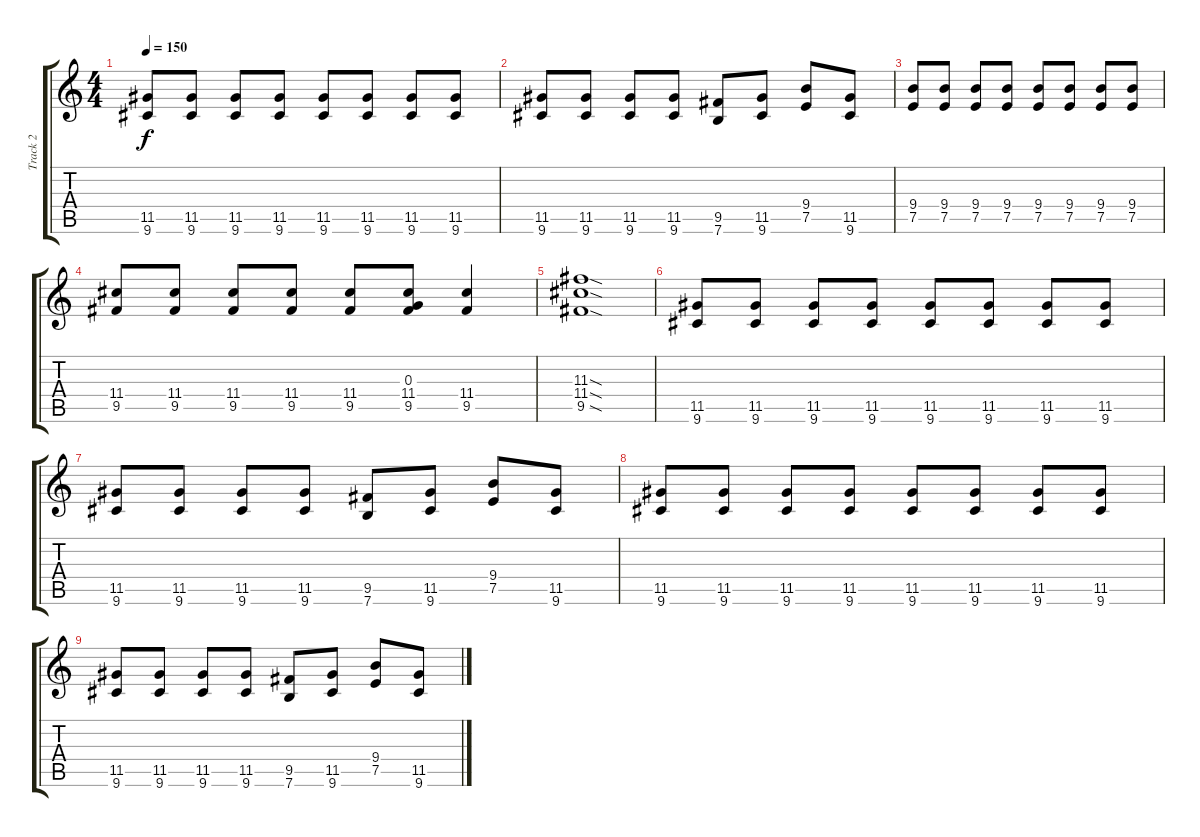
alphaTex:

\track ("Track 2" "Track 2") {instrument overdrivenguitar}
\staff {score tabs}
\tuning (E4 B3 G3 D3 A2 E2) {hide}
\ts (4 4)
\tempo 150
\clef g2
\ks c
(11.5 9.6).8{dy f} (11.5 9.6).8 (11.5 9.6).8 (11.5 9.6).8 (11.5 9.6).8 (11.5 9.6).8 (11.5 9.6).8 (11.5 9.6).8 |
(11.5 9.6).8 (11.5 9.6).8 (11.5 9.6).8 (11.5 9.6).8 (9.5 7.6).8 (11.5 9.6).8 (9.4 7.5).8 (11.5 9.6).8 |
(9.4 7.5).8 (9.4 7.5).8 (9.4 7.5).8 (9.4 7.5).8 (9.4 7.5).8 (9.4 7.5).8 (9.4 7.5).8 (9.4 7.5).8 |
(11.4 9.5).8 (11.4 9.5).8 (11.4 9.5).8 (11.4 9.5).8 (11.4 9.5).8 (0.3 11.4 9.5).8 (11.4 9.5).4 |
(11.3{sod} 11.4{sod} 9.5{sod}).1 |
(11.5 9.6).8 (11.5 9.6).8 (11.5 9.6).8 (11.5 9.6).8 (11.5 9.6).8 (11.5 9.6).8 (11.5 9.6).8 (11.5 9.6).8 |
(11.5 9.6).8 (11.5 9.6).8 (11.5 9.6).8 (11.5 9.6).8 (9.5 7.6).8 (11.5 9.6).8 (9.4 7.5).8 (11.5 9.6).8 |
(11.5 9.6).8 (11.5 9.6).8 (11.5 9.6).8 (11.5 9.6).8 (11.5 9.6).8 (11.5 9.6).8 (11.5 9.6).8 (11.5 9.6).8 |
(11.5 9.6).8 (11.5 9.6).8 (11.5 9.6).8 (11.5 9.6).8 (9.5 7.6).8 (11.5 9.6).8 (9.4 7.5).8 (11.5 9.6).8
